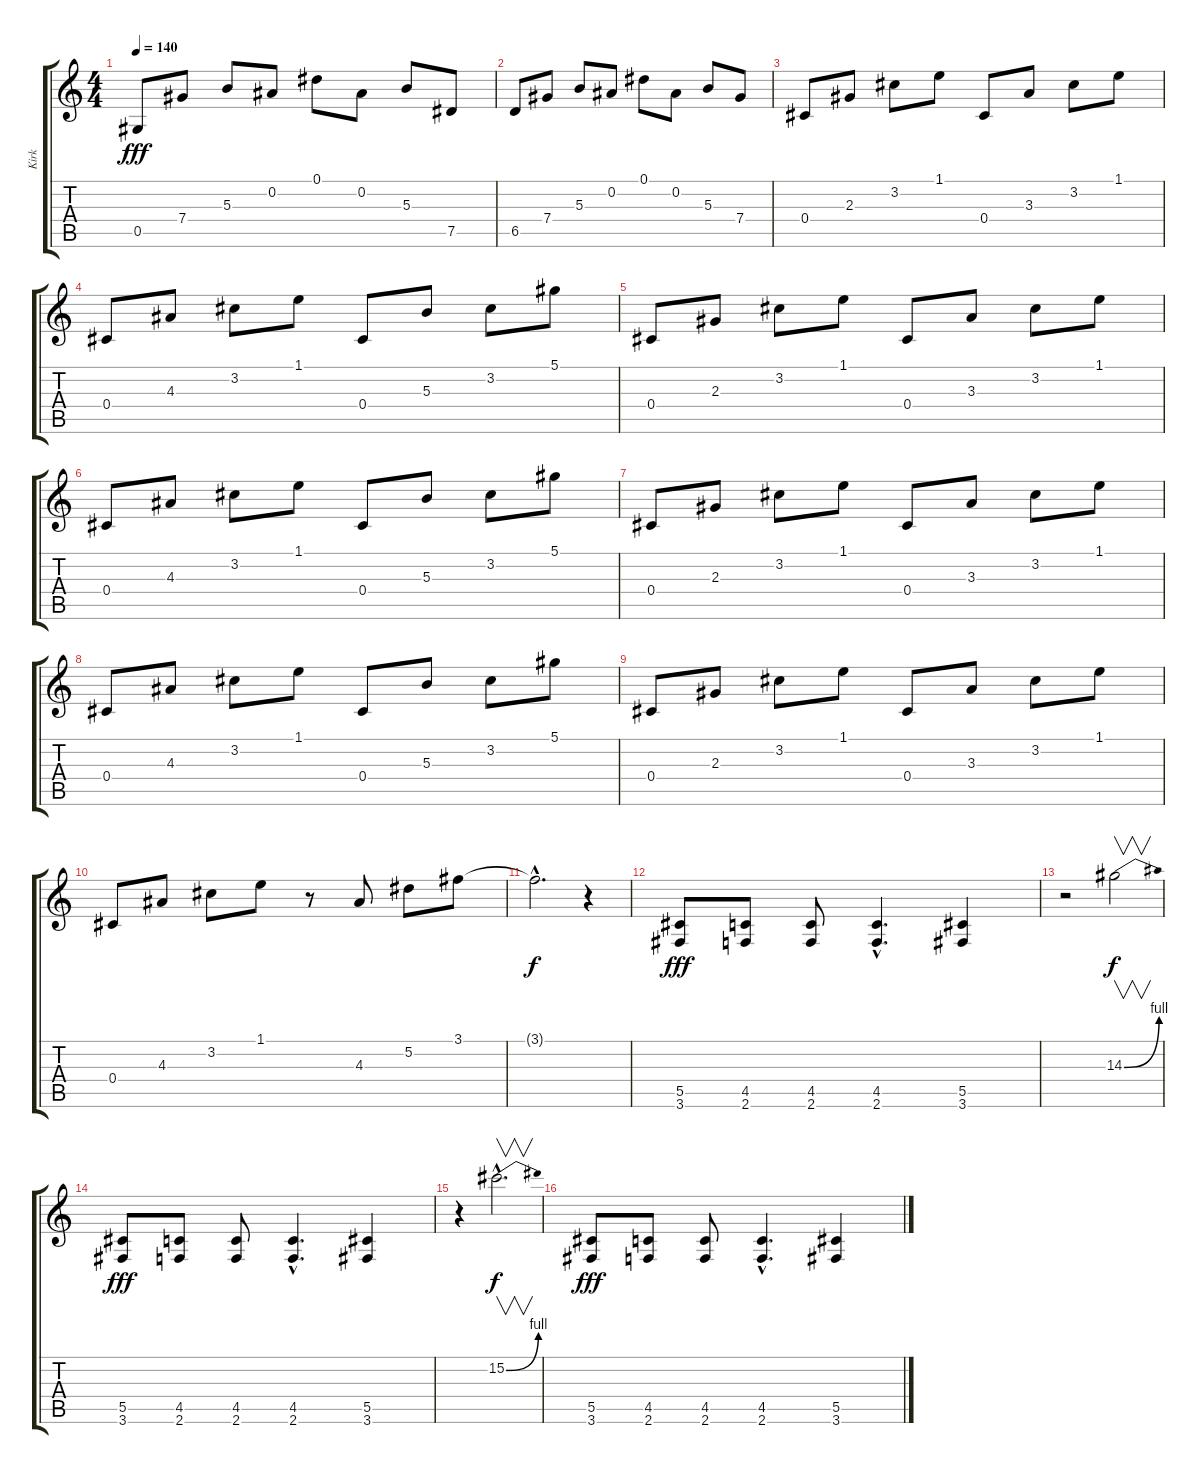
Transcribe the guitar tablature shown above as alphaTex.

\track ("Kirk " "Kirk ") {instrument distortionguitar}
\staff {score tabs}
\tuning (Eb4 Bb3 Gb3 Db3 Ab2 Eb2) {hide}
\ts (4 4)
\tempo 140
\clef g2
\ks c
0.5.8{dy fff} 7.4.8 5.3.8 0.2.8 0.1.8 0.2.8 5.3.8 7.5.8 |
6.5.8 7.4.8 5.3.8 0.2.8 0.1.8 0.2.8 5.3.8 7.4.8 |
0.4.8 2.3.8 3.2.8 1.1.8 0.4.8 3.3.8 3.2.8 1.1.8 |
0.4.8 4.3.8 3.2.8 1.1.8 0.4.8 5.3.8 3.2.8 5.1.8 |
0.4.8 2.3.8 3.2.8 1.1.8 0.4.8 3.3.8 3.2.8 1.1.8 |
0.4.8 4.3.8 3.2.8 1.1.8 0.4.8 5.3.8 3.2.8 5.1.8 |
0.4.8 2.3.8 3.2.8 1.1.8 0.4.8 3.3.8 3.2.8 1.1.8 |
0.4.8 4.3.8 3.2.8 1.1.8 0.4.8 5.3.8 3.2.8 5.1.8 |
0.4.8 2.3.8 3.2.8 1.1.8 0.4.8 3.3.8 3.2.8 1.1.8 |
0.4.8 4.3.8 3.2.8 1.1.8 r.8 4.3.8 5.2.8 3.1.8 |
3.1{hac t}.2{d dy f} r.4 |
(5.5 3.6).8{dy fff} (4.5 2.6).8 (4.5 2.6).8 (4.5{hac} 2.6{hac}).4{d} (5.5 3.6).4 |
r.2 14.3{be (bend 0 0 60 4)}.2{v dy f} |
(5.5 3.6).8{dy fff} (4.5 2.6).8 (4.5 2.6).8 (4.5{hac} 2.6{hac}).4{d} (5.5 3.6).4 |
r.4 15.2{be (bend 0 0 60 4) hac}.2{v d dy f} |
(5.5 3.6).8{dy fff} (4.5 2.6).8 (4.5 2.6).8 (4.5{hac} 2.6{hac}).4{d} (5.5 3.6).4
